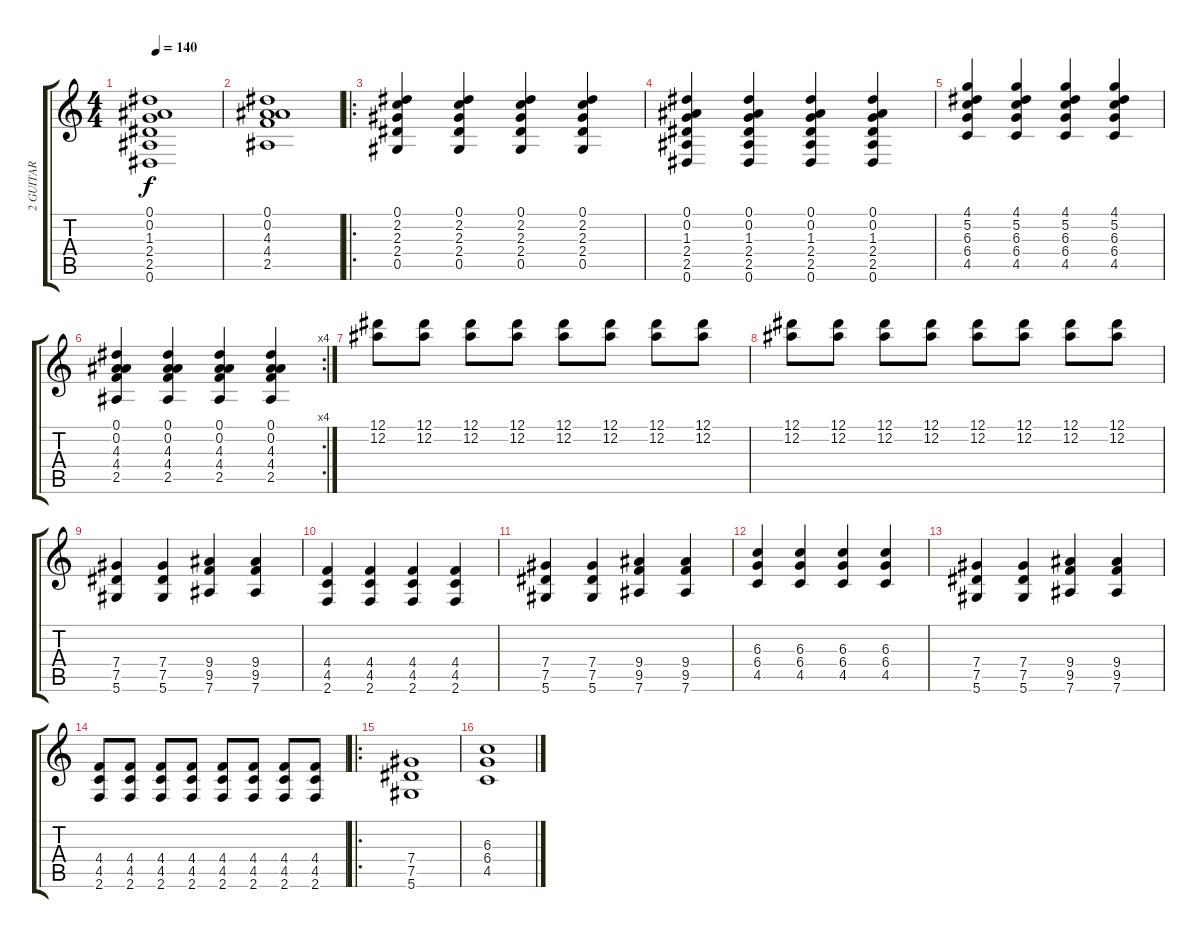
\track ("2 GUITAR" "2 GUITAR") {instrument distortionguitar}
\staff {score tabs}
\tuning (Eb4 Bb3 Gb3 Db3 Ab2 Eb2) {hide}
\ts (4 4)
\tempo 140
\clef g2
\ks c
(0.1 0.2 1.3 2.4 2.5 0.6).1{dy f} |
(0.1 0.2 4.3 4.4 2.5).1 |
\ro
(0.1 2.2 2.3 2.4 0.5).4 (0.1 2.2 2.3 2.4 0.5).4 (0.1 2.2 2.3 2.4 0.5).4 (0.1 2.2 2.3 2.4 0.5).4 |
(0.1 0.2 1.3 2.4 2.5 0.6).4 (0.1 0.2 1.3 2.4 2.5 0.6).4 (0.1 0.2 1.3 2.4 2.5 0.6).4 (0.1 0.2 1.3 2.4 2.5 0.6).4 |
(4.1 5.2 6.3 6.4 4.5).4 (4.1 5.2 6.3 6.4 4.5).4 (4.1 5.2 6.3 6.4 4.5).4 (4.1 5.2 6.3 6.4 4.5).4 |
\rc 4
(0.1 0.2 4.3 4.4 2.5).4 (0.1 0.2 4.3 4.4 2.5).4 (0.1 0.2 4.3 4.4 2.5).4 (0.1 0.2 4.3 4.4 2.5).4 |
(12.1 12.2).8 (12.1 12.2).8 (12.1 12.2).8 (12.1 12.2).8 (12.1 12.2).8 (12.1 12.2).8 (12.1 12.2).8 (12.1 12.2).8 |
(12.1 12.2).8 (12.1 12.2).8 (12.1 12.2).8 (12.1 12.2).8 (12.1 12.2).8 (12.1 12.2).8 (12.1 12.2).8 (12.1 12.2).8 |
(7.4 7.5 5.6).4 (7.4 7.5 5.6).4 (9.4 9.5 7.6).4 (9.4 9.5 7.6).4 |
(4.4 4.5 2.6).4 (4.4 4.5 2.6).4 (4.4 4.5 2.6).4 (4.4 4.5 2.6).4 |
(7.4 7.5 5.6).4 (7.4 7.5 5.6).4 (9.4 9.5 7.6).4 (9.4 9.5 7.6).4 |
(6.3 6.4 4.5).4 (6.3 6.4 4.5).4 (6.3 6.4 4.5).4 (6.3 6.4 4.5).4 |
(7.4 7.5 5.6).4 (7.4 7.5 5.6).4 (9.4 9.5 7.6).4 (9.4 9.5 7.6).4 |
(4.4 4.5 2.6).8 (4.4 4.5 2.6).8 (4.4 4.5 2.6).8 (4.4 4.5 2.6).8 (4.4 4.5 2.6).8 (4.4 4.5 2.6).8 (4.4 4.5 2.6).8 (4.4 4.5 2.6).8 |
\ro
(7.4 7.5 5.6).1 |
(6.3 6.4 4.5).1
